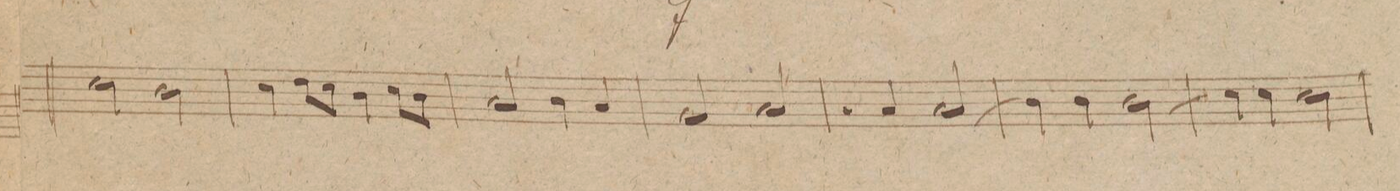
**kern	**dynam
*I"Oboi 2do	*
*clefG2	*
*k[f#c#g#]	*
*met(c|)	*
*M2/2	*
2cc#\	.
2b\	.
=212	=212
4cc#\	.
8dd\L	.
8cc#\J	.
4b\	.
8cc#\L	.
8b\J	.
=213	=213
2a/	.
4b\	.
4a/	.
=214	=214
2g#/	.
[y2a/	.
=215	=215
4a/]	.
4a/	.
(2a/	.
=216	=216
4b\)	.
4b\	.
(2b\	.
=217	=217
4cc#\)	.
4cc#\	.
2cc#\	.
=218	=218
*-	*-
